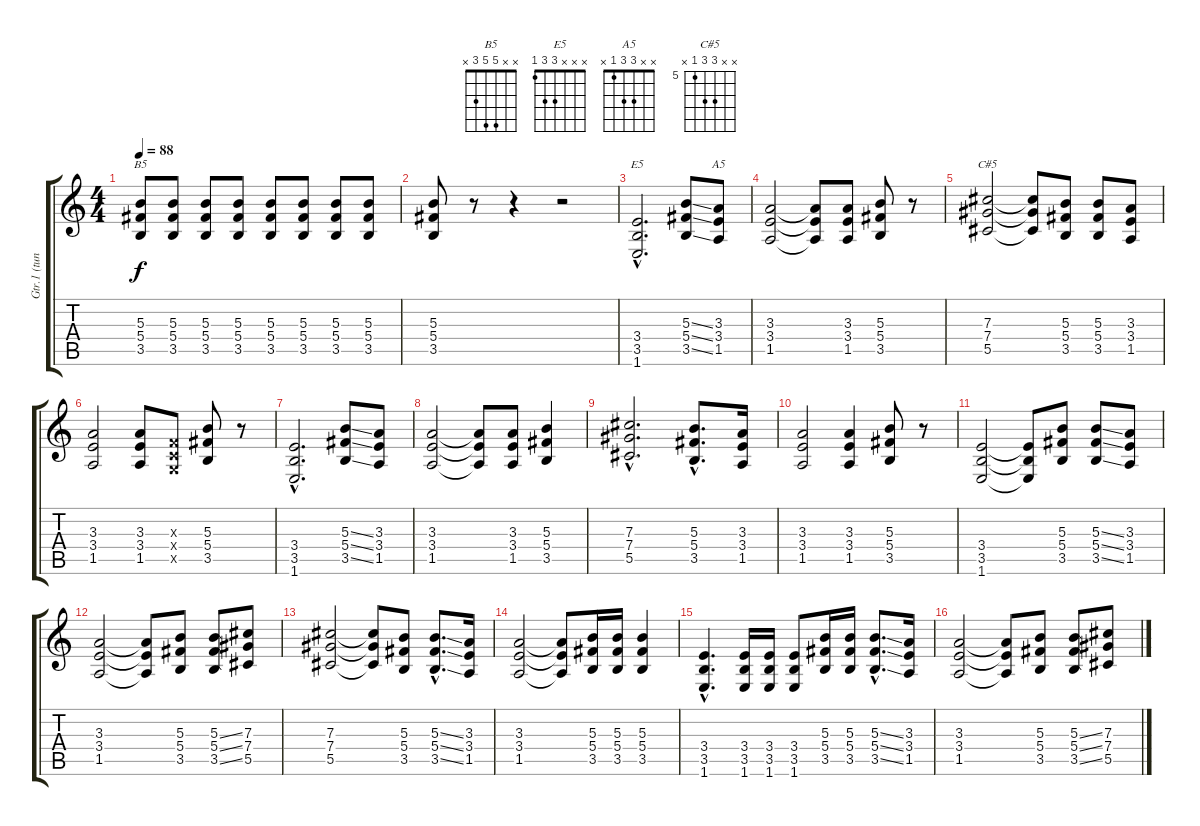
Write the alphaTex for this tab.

\track ("Gtr.1 (tune dwn 1/2 step)" "Gtr.1 (tun") {instrument electricguitarclean}
\staff {score tabs}
\tuning (Eb4 Bb3 Gb3 Db3 Ab2 Eb2) {hide}
\chord ("B5" x x 5 5 3 x)
\chord ("E5" x x x 3 3 1)
\chord ("A5" x x 3 3 1 x)
\chord ("C#5" x x 7 7 5 x) {firstfret 5}
\ts (4 4)
\tempo 88
\clef g2
\ks c
(5.3 5.4 3.5).8{ch "B5" dy f} (5.3 5.4 3.5).8 (5.3 5.4 3.5).8 (5.3 5.4 3.5).8 (5.3 5.4 3.5).8 (5.3 5.4 3.5).8 (5.3 5.4 3.5).8 (5.3 5.4 3.5).8 |
(5.3 5.4 3.5).8 r.8 r.4 r.2 |
(3.4{hac} 3.5{hac} 1.6{hac}).2{d ch "E5"} (5.3{ss} 5.4{ss} 3.5{ss}).8 (3.3 3.4 1.5).8{ch "A5"} |
(3.3 3.4 1.5).2 (3.3{t} 3.4{t} 1.5{t}).8 (3.3 3.4 1.5).8 (5.3 5.4 3.5).8 r.8 |
(7.3 7.4 5.5).2{ch "C#5"} (7.3{t} 7.4{t} 5.5{t}).8 (5.3 5.4 3.5).8 (5.3 5.4 3.5).8 (3.3 3.4 1.5).8 |
(3.3 3.4 1.5).2 (3.3 3.4 1.5).8 (-1.3{x} -1.4{x} -1.5{x}).8 (5.3 5.4 3.5).8 r.8 |
(3.4{hac} 3.5{hac} 1.6{hac}).2{d} (5.3{ss} 5.4{ss} 3.5{ss}).8 (3.3 3.4 1.5).8 |
(3.3 3.4 1.5).2 (3.3{t} 3.4{t} 1.5{t}).8 (3.3 3.4 1.5).8 (5.3 5.4 3.5).4 |
(7.3{hac} 7.4{hac} 5.5{hac}).2{d} (5.3{hac} 5.4{hac} 3.5{hac}).8{d} (3.3 3.4 1.5).16 |
(3.3 3.4 1.5).2 (3.3 3.4 1.5).4 (5.3 5.4 3.5).8 r.8 |
(3.4 3.5 1.6).2 (3.4{t} 3.5{t} 1.6{t}).8 (5.3 5.4 3.5).8 (5.3{ss} 5.4{ss} 3.5{ss}).8 (3.3 3.4 1.5).8 |
(3.3 3.4 1.5).2 (3.3{t} 3.4{t} 1.5{t}).8 (5.3 5.4 3.5).8 (5.3{ss} 5.4{ss} 3.5{ss}).8 (7.3 7.4 5.5).8 |
(7.3 7.4 5.5).2 (7.3{t} 7.4{t} 5.5{t}).8 (5.3 5.4 3.5).8 (5.3{ss hac} 5.4{ss hac} 3.5{ss hac}).8{d} (3.3 3.4 1.5).16 |
(3.3 3.4 1.5).2 (3.3{t} 3.4{t} 1.5{t}).8 (5.3 5.4 3.5).16 (5.3 5.4 3.5).16 (5.3 5.4 3.5).4 |
(3.4{hac} 3.5{hac} 1.6{hac}).4{d} (3.4 3.5 1.6).16 (3.4 3.5 1.6).16 (3.4 3.5 1.6).8 (5.3 5.4 3.5).16 (5.3 5.4 3.5).16 (5.3{ss hac} 5.4{ss hac} 3.5{ss hac}).8{d} (3.3 3.4 1.5).16 |
(3.3 3.4 1.5).2 (3.3{t} 3.4{t} 1.5{t}).8 (5.3 5.4 3.5).8 (5.3{ss} 5.4{ss} 3.5{ss}).8 (7.3 7.4 5.5).8
